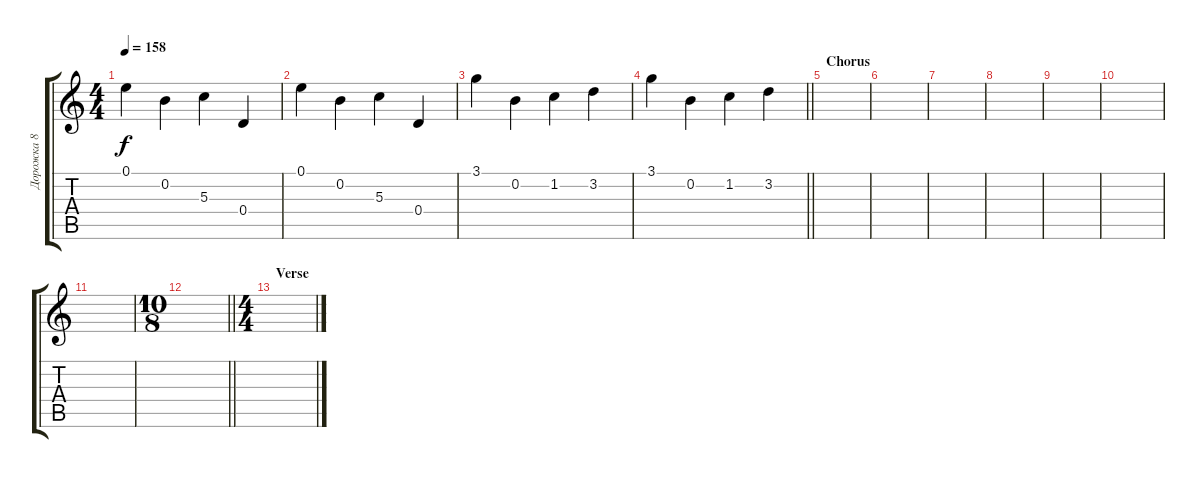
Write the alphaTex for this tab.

\track ("Дорожка 8" "Дорожка 8") {instrument distortionguitar}
\staff {score tabs}
\tuning (E4 B3 G3 D3 A2 E2) {hide}
\ts (4 4)
\tempo 158
\clef g2
\ks c
0.1.4{dy f} 0.2.4 5.3.4 0.4.4 |
0.1.4 0.2.4 5.3.4 0.4.4 |
3.1.4 0.2.4 1.2.4 3.2.4 |
\barLineRight lightlight
3.1.4 0.2.4 1.2.4 3.2.4 |
\section ("" "Chorus")
|
|
|
|
|
|
|
\ts (10 8)
\barLineRight lightlight
|
\ts (4 4)
\section ("" "Verse")
